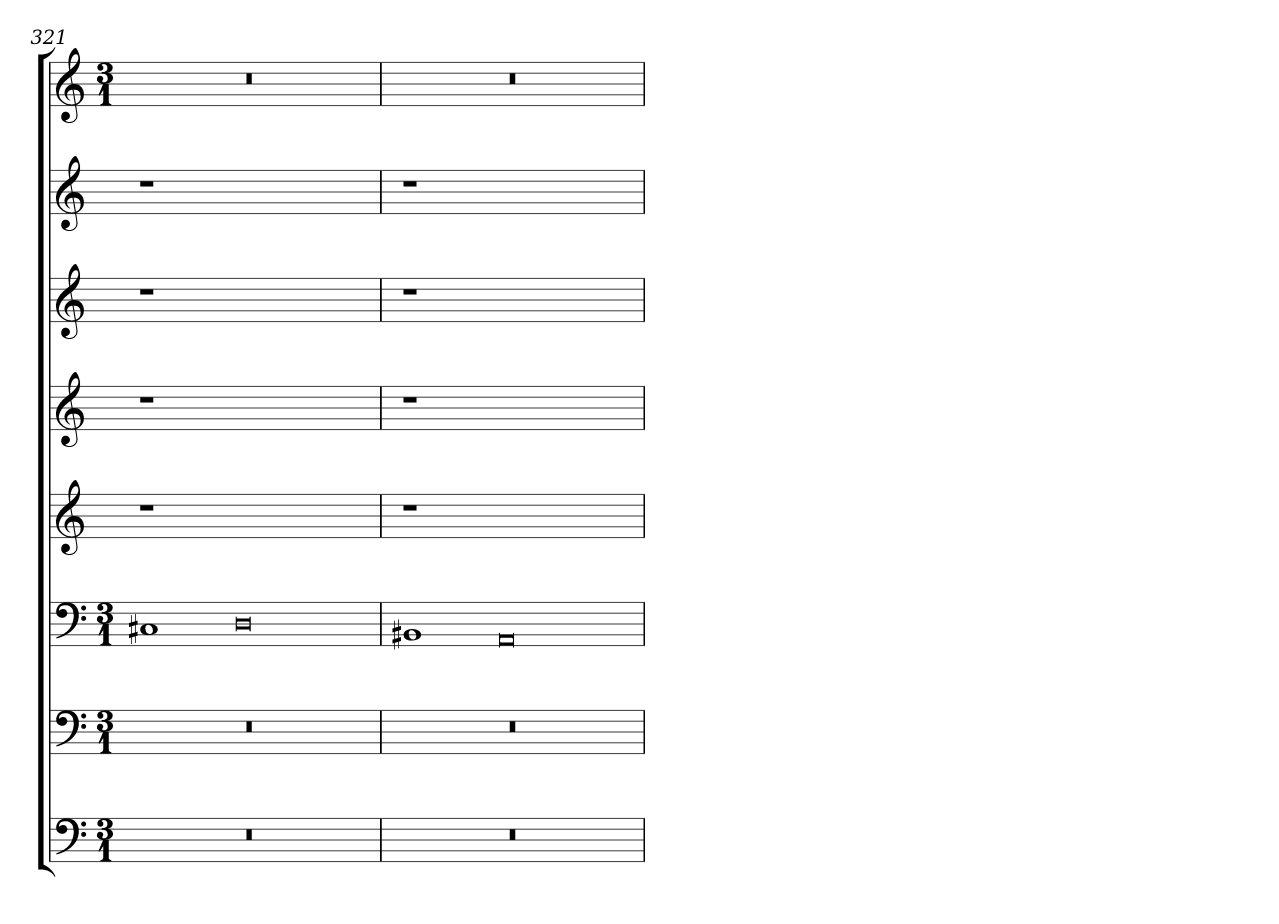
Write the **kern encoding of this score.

**kern	**kern	**kern	**kern	**kern	**kern	**kern	**kern
*part8	*part7	*part6	*part5	*part4	*part3	*part2	*part1
*staff8	*staff7	*staff6	*staff5	*staff4	*staff3	*staff2	*staff1
*clefF4	*clefF4	*clefF4	*clefG2	*clefG2	*clefG2	*clefG2	*clefG2
*k[]	*k[]	*k[]	*k[]	*k[]	*k[]	*k[]	*k[]
*C:	*C:	*C:	*C:	*C:	*C:	*C:	*C:
*M3/1	*M3/1	*M3/1	*	*	*	*	*M3/1
=321	=321	=321	=321	=321	=321	=321	=321
0.r	0.r	1C#X	1r	1r	1r	1r	0.r
.	.	0D	0ryy	0ryy	0ryy	0ryy	.
=322	=322	=322	=322	=322	=322	=322	=322
0.r	0.r	1BB#<	1r	1r	1r	1r	0.r
.	.	0AA	0ryy	0ryy	0ryy	0ryy	.
=	=	=	=	=	=	=	=
*-	*-	*-	*-	*-	*-	*-	*-
